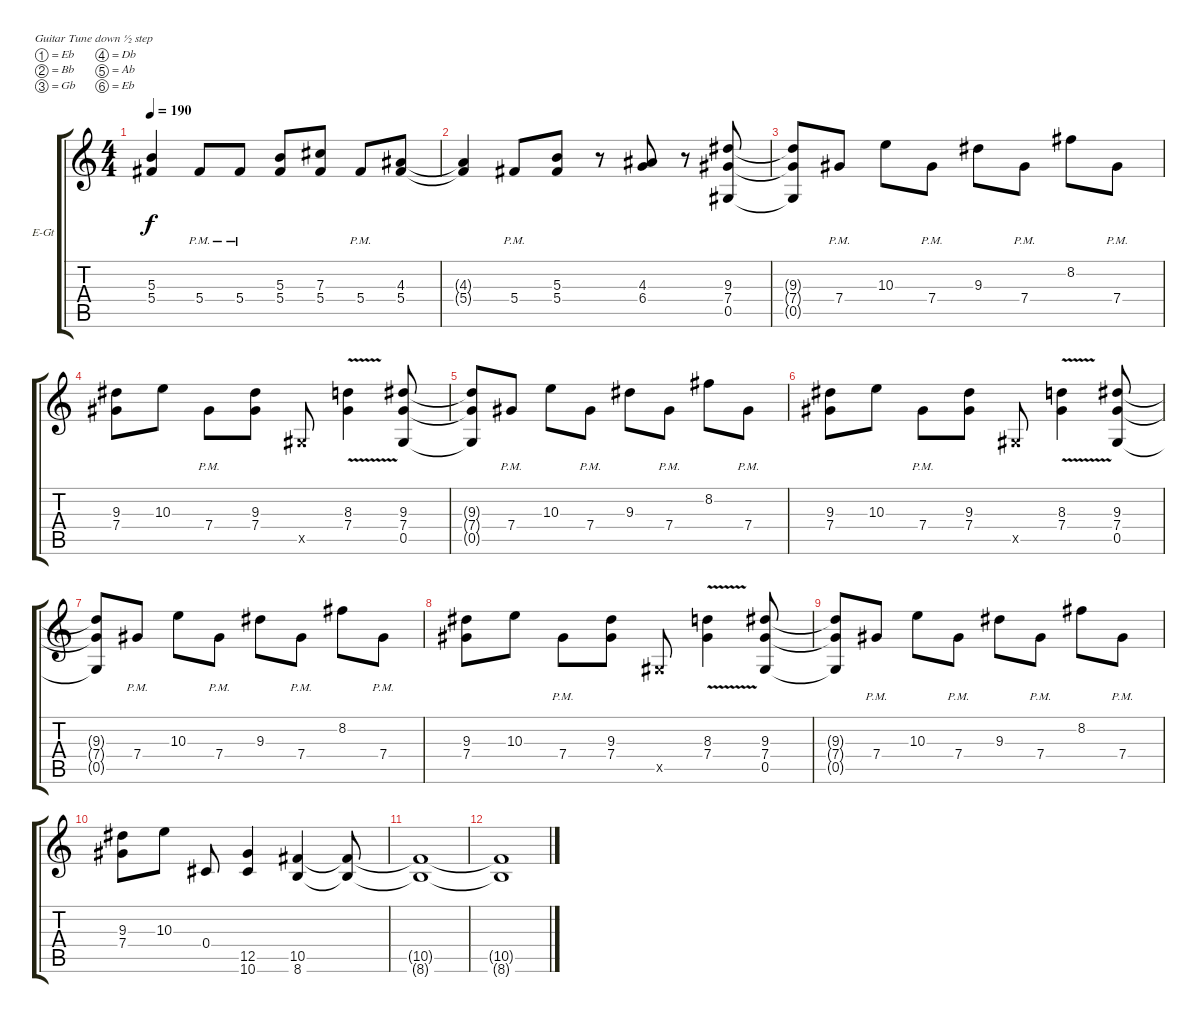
\bracketExtendMode groupsimilarinstruments
\firstSystemTrackNameOrientation horizontal
\otherSystemsTrackNameOrientation horizontal
\track ("Electric Guitar 2" "E-Gt") {instrument distortionguitar}
\staff {score tabs}
\tuning (Eb4 Bb3 Gb3 Db3 Ab2 Eb2)
\ts (4 4)
\tempo 190
\clef g2
\ks c
(5.4{t} 5.3{t}).4{dy f} 5.4{pm}.8 5.4{pm}.8 (5.4 5.3).8 (7.3 5.4).8 5.4{pm}.8 (5.4 4.3).8 |
(5.4{t} 4.3{t}).4 5.4{pm}.8 (5.4 5.3).8 r.8 (6.4 4.3).8 r.8 (0.5 7.4 9.3).8 |
(9.3{t} 7.4{t} 0.5{t}).8 7.4{pm}.8 10.3.8 7.4{pm}.8 9.3.8 7.4{pm}.8 8.2.8 7.4{pm}.8 |
(9.3 7.4).8 10.3.8 7.4{pm}.8 (7.4 9.3).8 0.5{x}.8 (8.3{v} 7.4).4 (7.4 9.3 0.5).8 |
(9.3{t} 7.4{t} 0.5{t}).8 7.4{pm}.8 10.3.8 7.4{pm}.8 9.3.8 7.4{pm}.8 8.2.8 7.4{pm}.8 |
(9.3 7.4).8 10.3.8 7.4{pm}.8 (7.4 9.3).8 0.5{x}.8 (8.3{v} 7.4).4 (7.4 9.3 0.5).8 |
(9.3{t} 7.4{t} 0.5{t}).8 7.4{pm}.8 10.3.8 7.4{pm}.8 9.3.8 7.4{pm}.8 8.2.8 7.4{pm}.8 |
(9.3 7.4).8 10.3.8 7.4{pm}.8 (7.4 9.3).8 0.5{x}.8 (8.3{v} 7.4).4 (7.4 9.3 0.5).8 |
(9.3{t} 7.4{t} 0.5{t}).8 7.4{pm}.8 10.3.8 7.4{pm}.8 9.3.8 7.4{pm}.8 8.2.8 7.4{pm}.8 |
(9.3 7.4).8 10.3.8 0.4.8 (10.6 12.5).4 (8.6 10.5).4 (10.5{t} 8.6{t}).8 |
(8.6{t} 10.5{t}).1 |
(10.5{t} 8.6{t}).1
